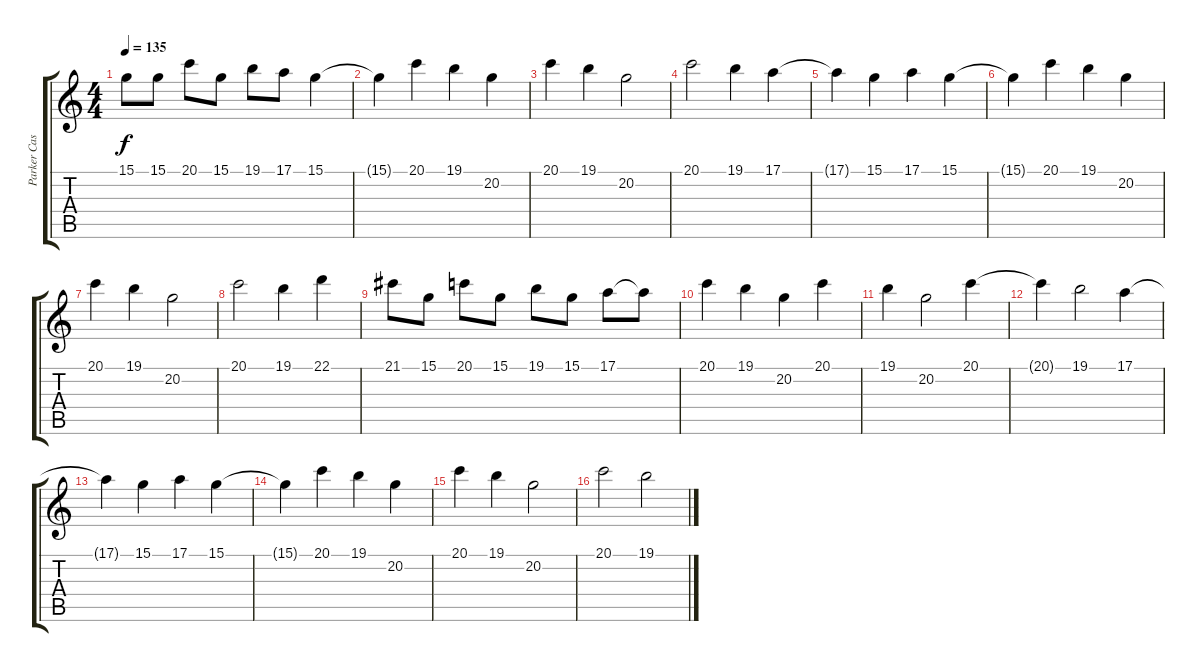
\track ("Parker Case (Keyboard)" "Parker Cas") {instrument acousticgrandpiano}
\staff {score tabs}
\tuning (E4 B3 G3 D3 A2 E2) {hide}
\ts (4 4)
\tempo 135
\clef g2
\ks c
15.1.8{dy f} 15.1.8 20.1.8 15.1.8 19.1.8 17.1.8 15.1.4 |
15.1{t}.4 20.1.4 19.1.4 20.2.4 |
20.1.4 19.1.4 20.2.2 |
20.1.2 19.1.4 17.1.4 |
17.1{t}.4 15.1.4 17.1.4 15.1.4 |
15.1{t}.4 20.1.4 19.1.4 20.2.4 |
20.1.4 19.1.4 20.2.2 |
20.1.2 19.1.4 22.1.4 |
21.1.8 15.1.8 20.1.8 15.1.8 19.1.8 15.1.8 17.1.8 17.1{t}.8 |
20.1.4 19.1.4 20.2.4 20.1.4 |
19.1.4 20.2.2 20.1.4 |
20.1{t}.4 19.1.2 17.1.4 |
17.1{t}.4 15.1.4 17.1.4 15.1.4 |
15.1{t}.4 20.1.4 19.1.4 20.2.4 |
20.1.4 19.1.4 20.2.2 |
20.1.2 19.1.2
